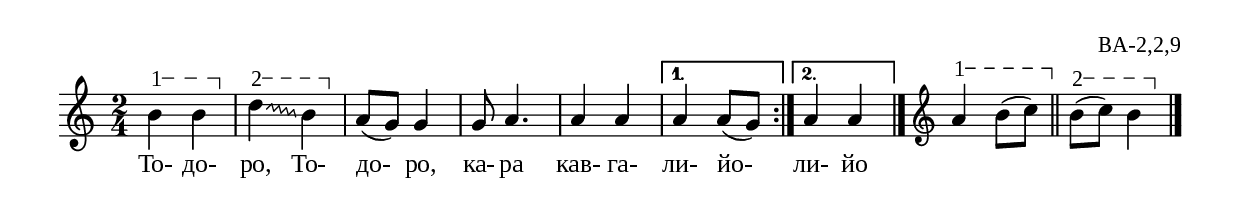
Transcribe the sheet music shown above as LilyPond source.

%{
BA_2_2_09
%}

\include "td-preamble.ly"

\score {
\relative c'' {
%% \tempo 4 = 152
\repeat volta 2 {
\time 2/4
\varA
b4\startTextSpan b\stopTextSpan | 
\varB
\override Glissando #'style = #'zigzag
\noteFi d\startTextSpan\glissando b\stopTextSpan | 
a8( g) g4 | g8 a4. | a4 a }
\alternative  { { a a8( g)  }
%% \bar ":|"
{ a4 a } }
 \bar "|."
\endm
\varA
a4\startTextSpan b8( c\stopTextSpan) \bar "||"
\varB
b8(\startTextSpan c) b4\stopTextSpan  
\bar "|." 
}
\addlyrics { То- до- ро, То- до- ро, ка- ра кав- га- ли- йо- ли- йо }
%
\layout {
  indent = #0
  line-width = 190\mm
  ragged-right=##f
}
%
\midi { 
	\context {
		\Score
		tempoWholesPerMinute = #(ly:make-moment 152 4)
		}
	}
}
%
\header{
  opus = "ВА-2,2,9"
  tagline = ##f
}


